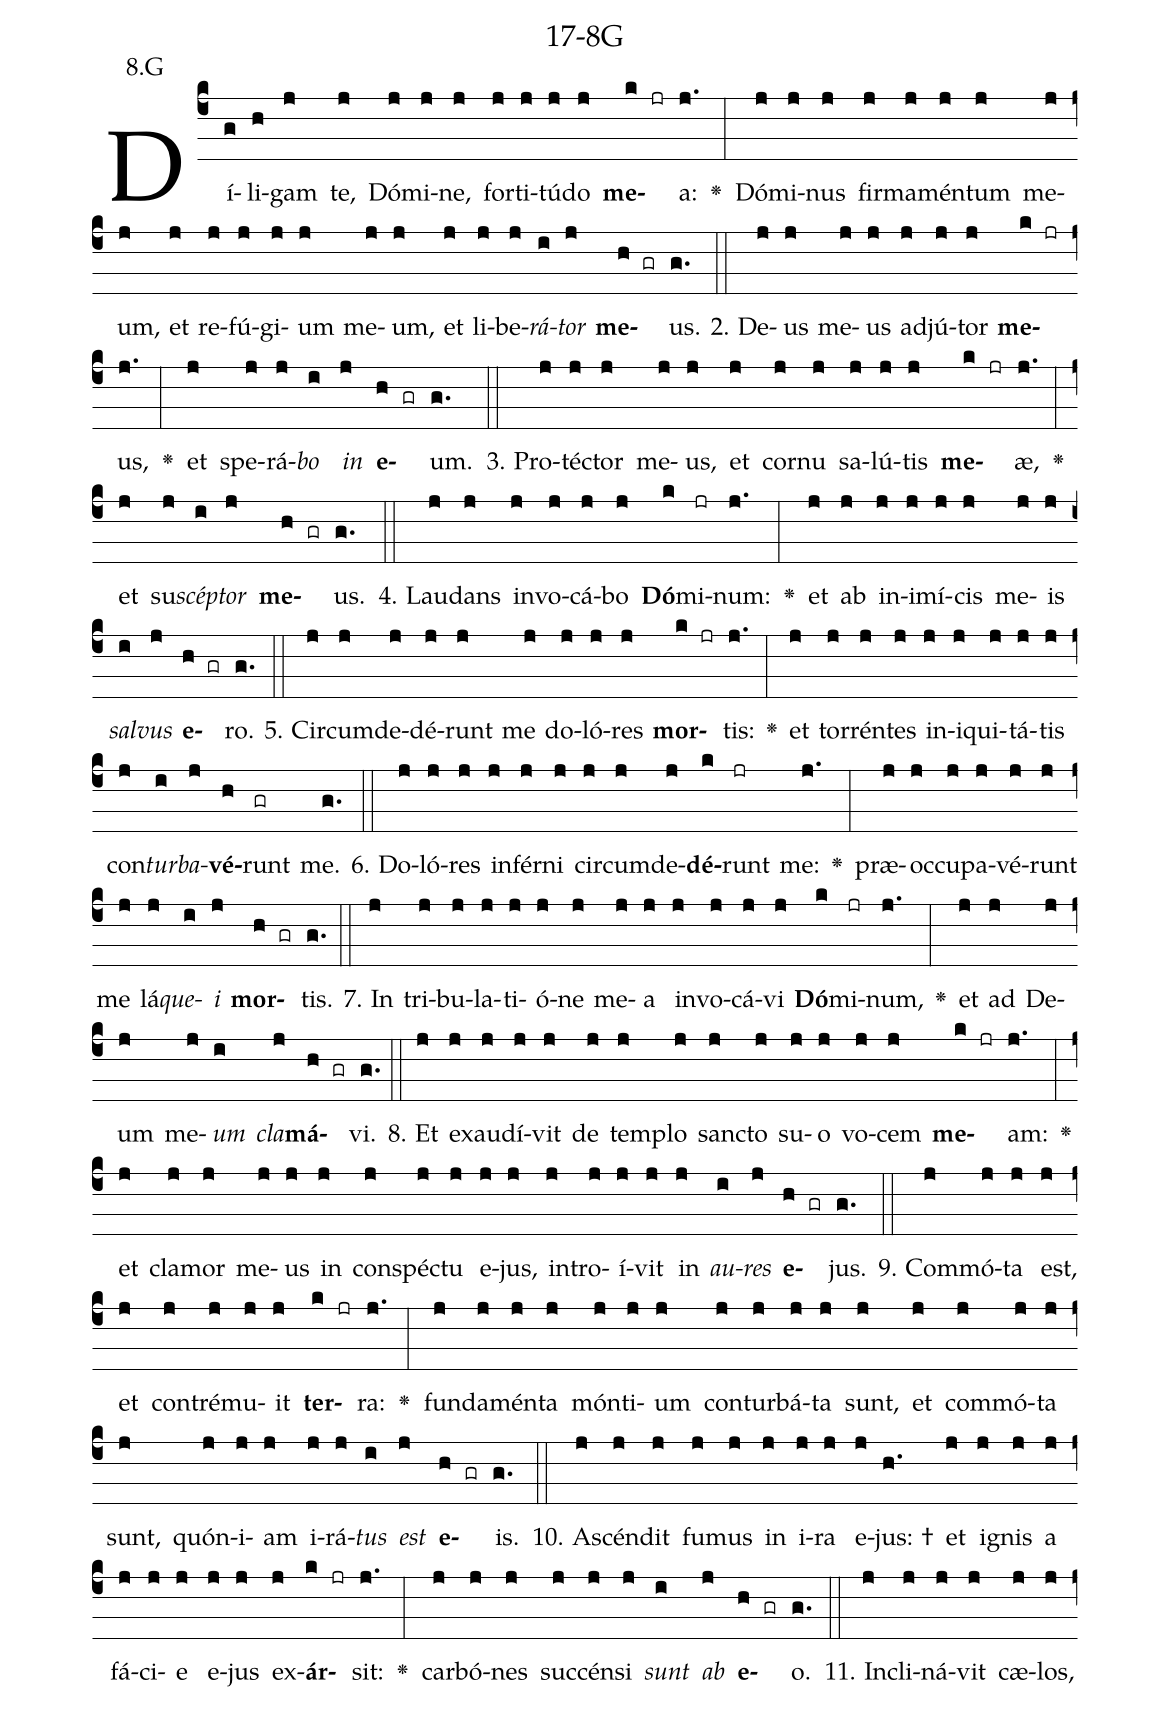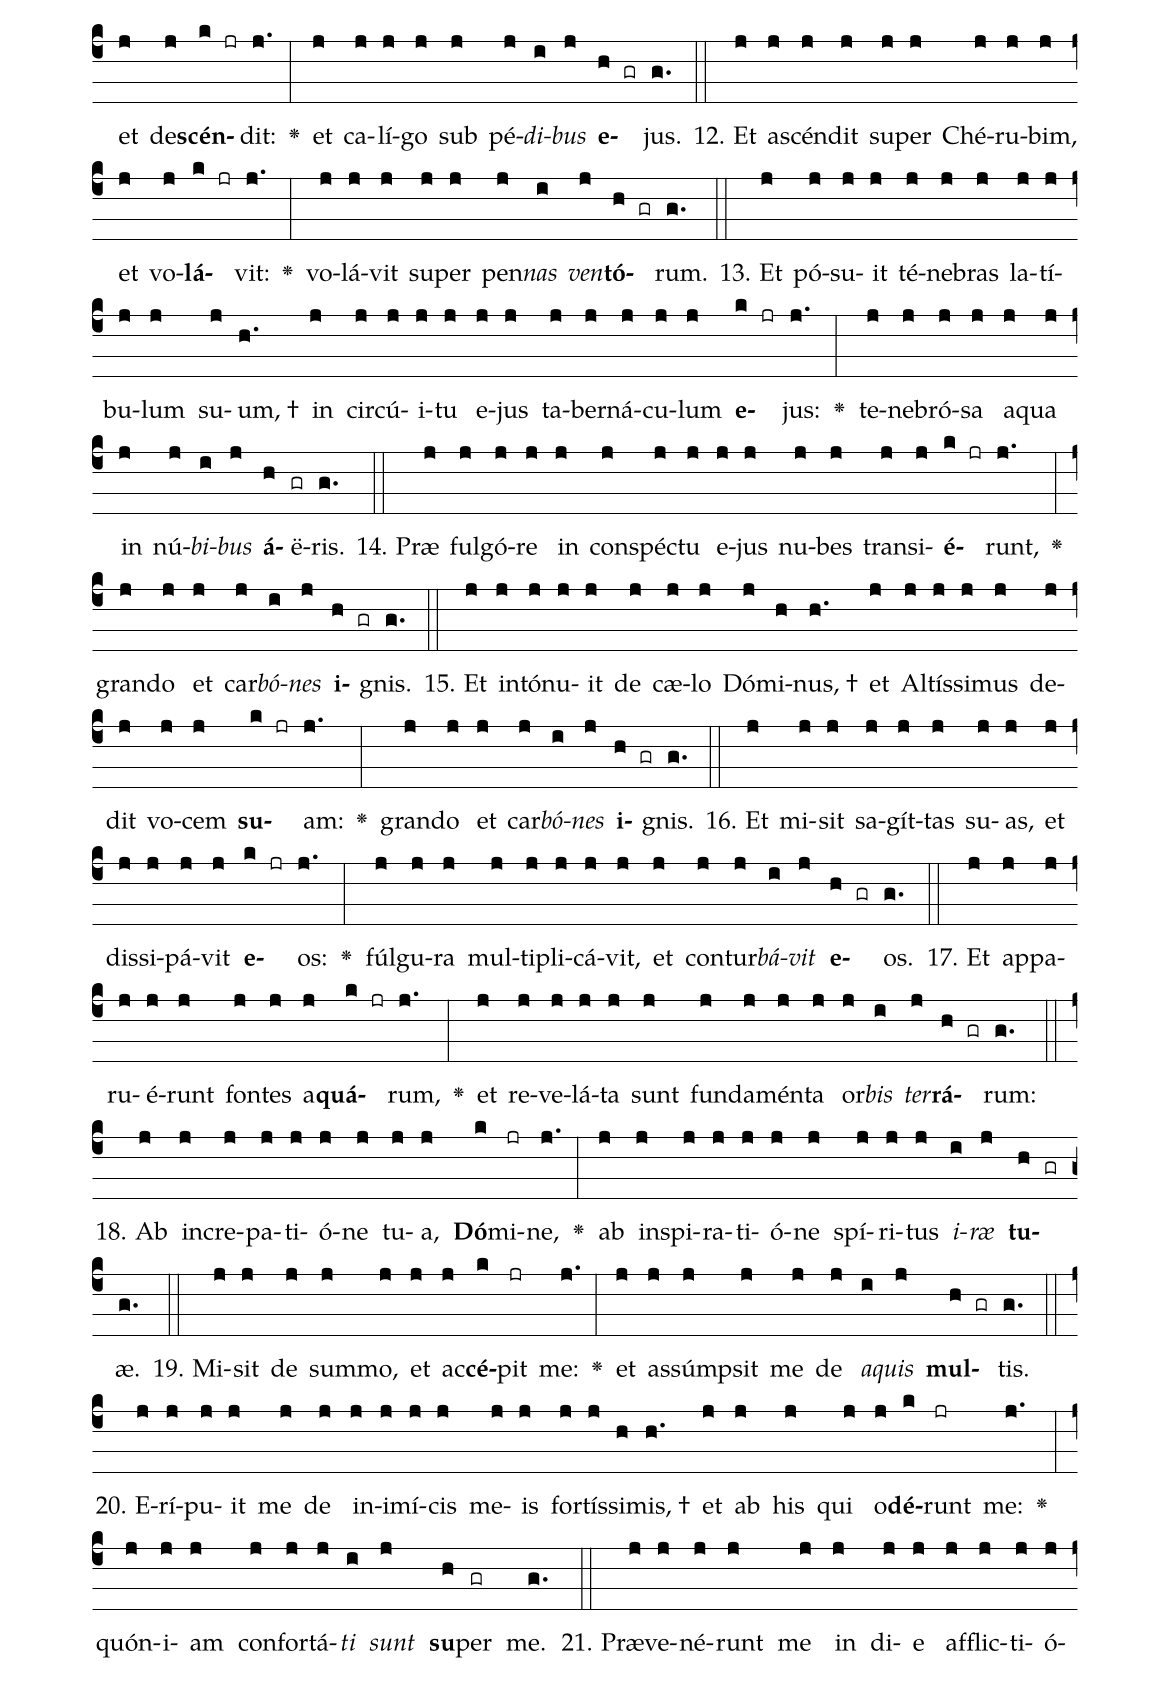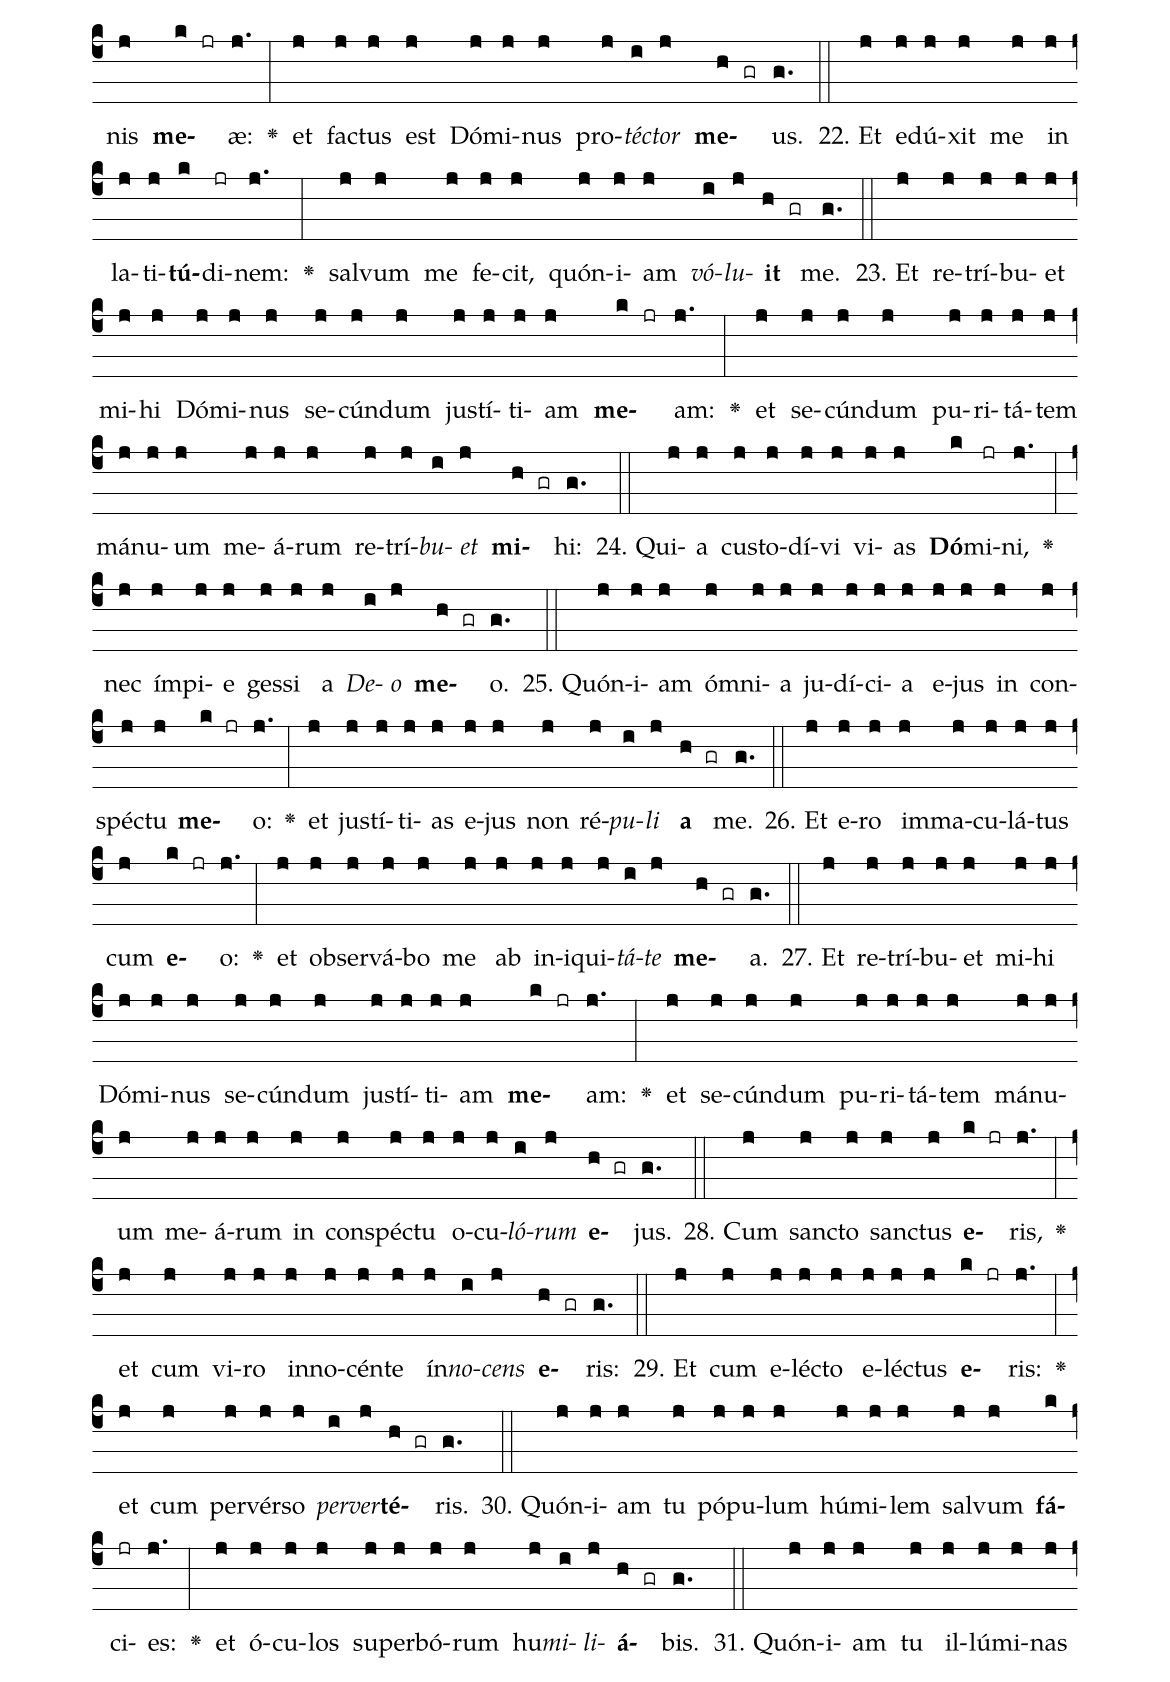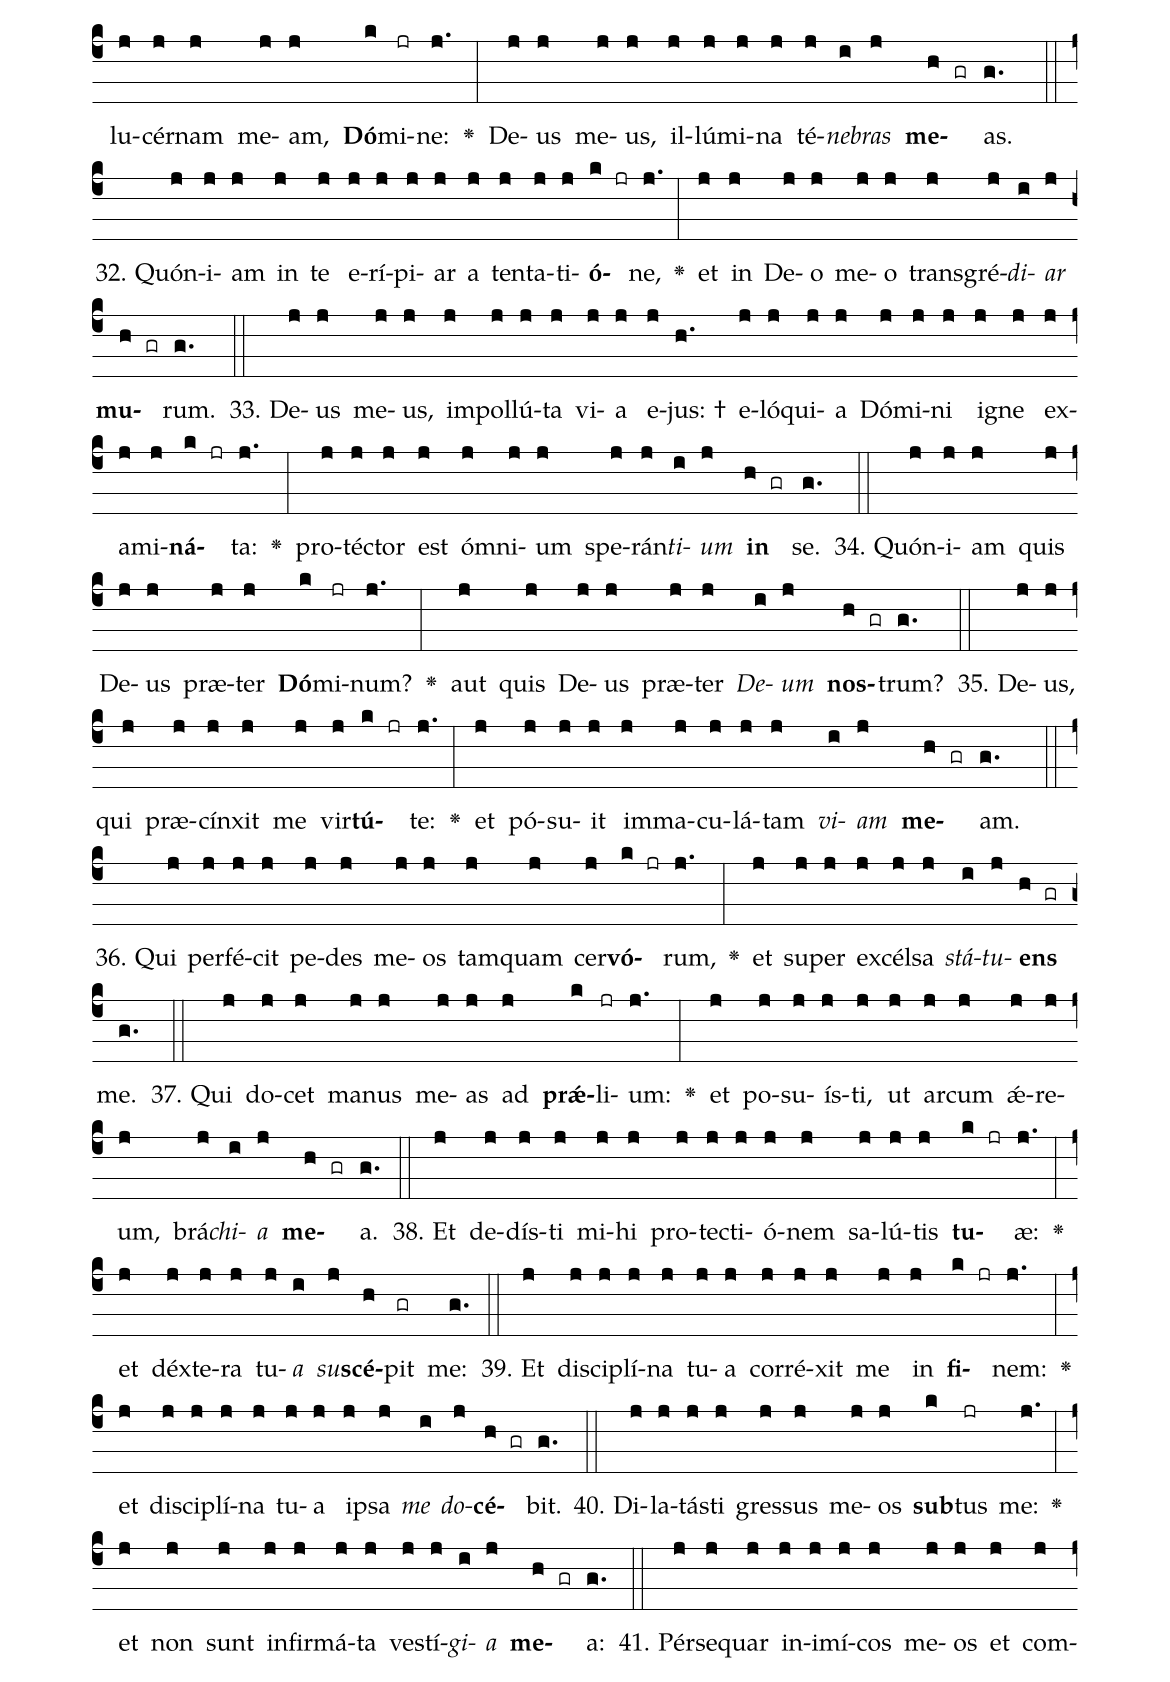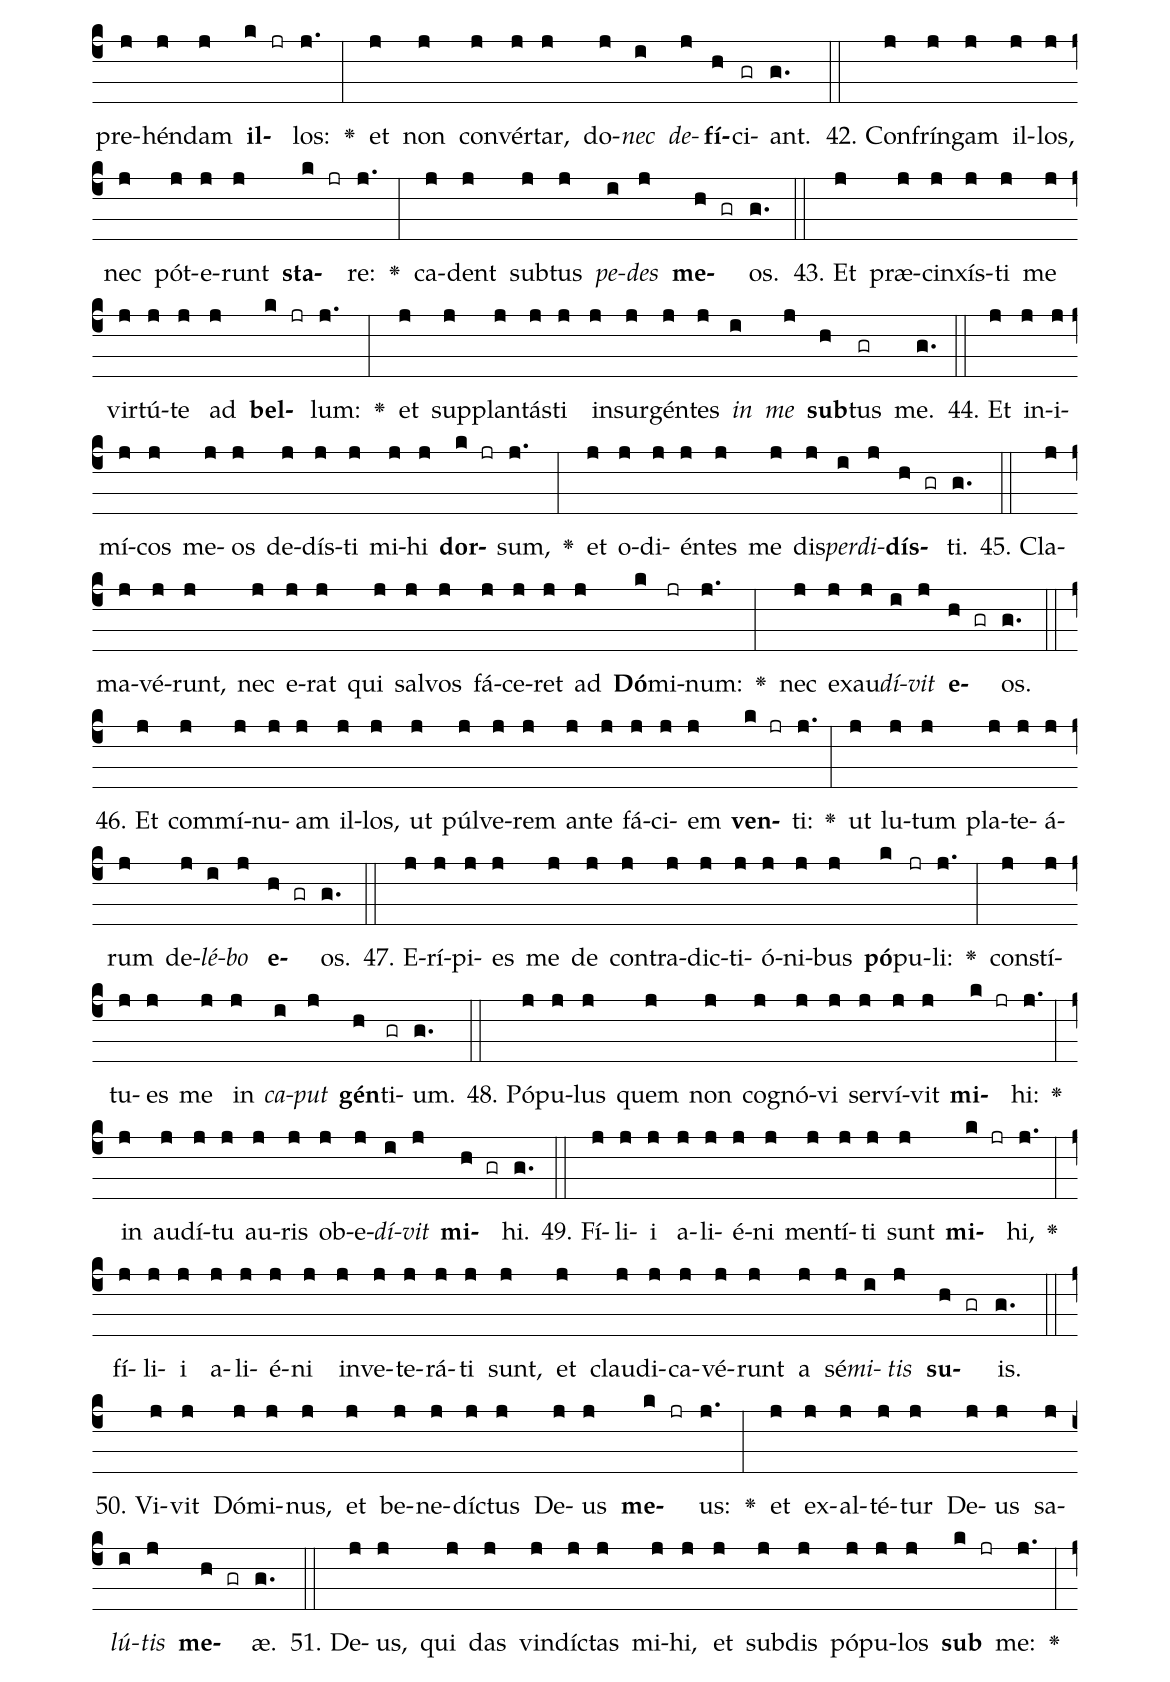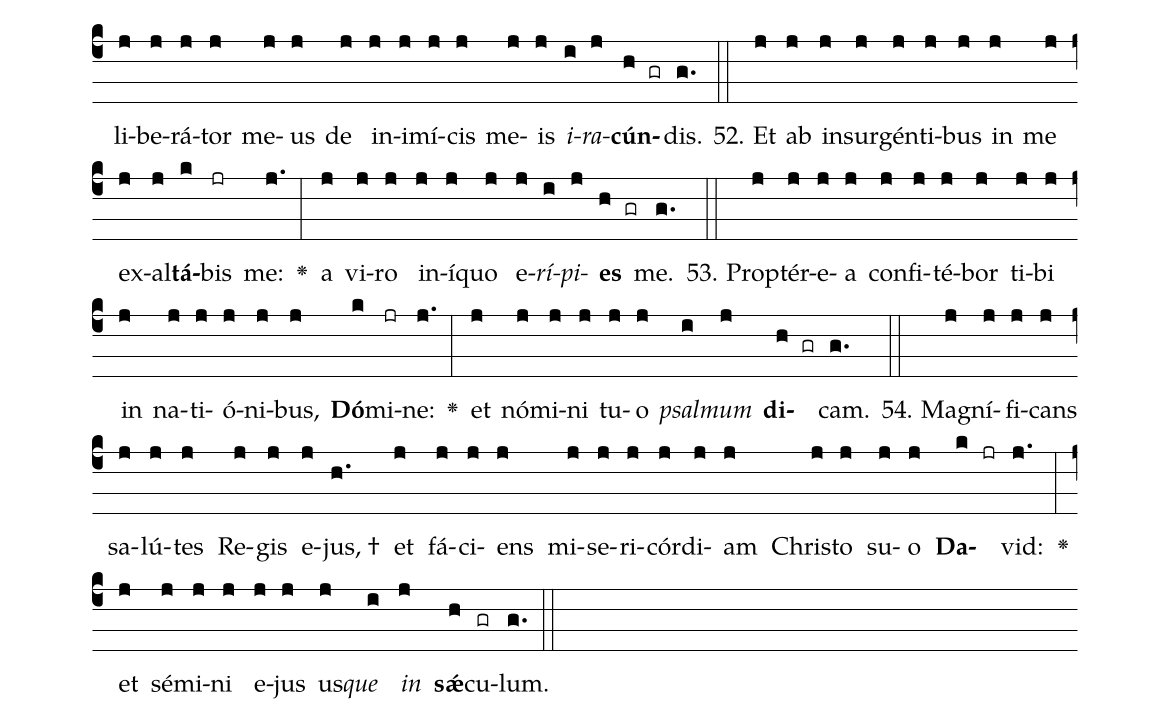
name: 17-8G;
annotation: 8.G;
%%
(c4)Dí(g)li(h)gam(j) te,(j) Dó(j)mi(j)ne,(j) for(j)ti(j)tú(j)do(j) <b>me</b>(k jr)a:(j.) <v>\greheightstar</v>(:) Dó(j)mi(j)nus(j) fir(j)ma(j)mén(j)tum(j) me(j)um,(j) et(j) re(j)fú(j)gi(j)um(j) me(j)um,(j) et(j) li(j)be(j)<i>rá</i>(i)<i>tor</i>(j) <b>me</b>(h gr)us.(g.) (::)
2. De(j)us(j) me(j)us(j) ad(j)jú(j)tor(j) <b>me</b>(k jr)us,(j.) <v>\greheightstar</v>(:) et(j) spe(j)rá(j)<i>bo</i>(i) <i>in</i>(j) <b>e</b>(h gr)um.(g.) (::)
3. Pro(j)téc(j)tor(j) me(j)us,(j) et(j) cor(j)nu(j) sa(j)lú(j)tis(j) <b>me</b>(k jr)æ,(j.) <v>\greheightstar</v>(:) et(j) su(j)<i>scép</i>(i)<i>tor</i>(j) <b>me</b>(h gr)us.(g.) (::)
4. Lau(j)dans(j) in(j)vo(j)cá(j)bo(j) <b>Dó</b>(k)mi(jr)num:(j.) <v>\greheightstar</v>(:) et(j) ab(j) in(j)i(j)mí(j)cis(j) me(j)is(j) <i>sal</i>(i)<i>vus</i>(j) <b>e</b>(h gr)ro.(g.) (::)
5. Cir(j)cum(j)de(j)dé(j)runt(j) me(j) do(j)ló(j)res(j) <b>mor</b>(k jr)tis:(j.) <v>\greheightstar</v>(:) et(j) tor(j)rén(j)tes(j) in(j)i(j)qui(j)tá(j)tis(j) con(j)<i>tur</i>(i)<i>ba</i>(j)<b>vé</b>(h)runt(gr) me.(g.) (::)
6. Do(j)ló(j)res(j) in(j)fér(j)ni(j) cir(j)cum(j)de(j)<b>dé</b>(k)runt(jr) me:(j.) <v>\greheightstar</v>(:) præ(j)oc(j)cu(j)pa(j)vé(j)runt(j) me(j) lá(j)<i>que</i>(i)<i>i</i>(j) <b>mor</b>(h gr)tis.(g.) (::)
7. In(j) tri(j)bu(j)la(j)ti(j)ó(j)ne(j) me(j)a(j) in(j)vo(j)cá(j)vi(j) <b>Dó</b>(k)mi(jr)num,(j.) <v>\greheightstar</v>(:) et(j) ad(j) De(j)um(j) me(j)<i>um</i>(i) <i>cla</i>(j)<b>má</b>(h gr)vi.(g.) (::)
8. Et(j) ex(j)au(j)dí(j)vit(j) de(j) tem(j)plo(j) sanc(j)to(j) su(j)o(j) vo(j)cem(j) <b>me</b>(k jr)am:(j.) <v>\greheightstar</v>(:) et(j) cla(j)mor(j) me(j)us(j) in(j) con(j)spéc(j)tu(j) e(j)jus,(j) in(j)tro(j)í(j)vit(j) in(j) <i>au</i>(i)<i>res</i>(j) <b>e</b>(h gr)jus.(g.) (::)
9. Com(j)mó(j)ta(j) est,(j) et(j) con(j)tré(j)mu(j)it(j) <b>ter</b>(k jr)ra:(j.) <v>\greheightstar</v>(:) fun(j)da(j)mén(j)ta(j) món(j)ti(j)um(j) con(j)tur(j)bá(j)ta(j) sunt,(j) et(j) com(j)mó(j)ta(j) sunt,(j) quón(j)i(j)am(j) i(j)rá(j)<i>tus</i>(i) <i>est</i>(j) <b>e</b>(h gr)is.(g.) (::)
10. A(j)scén(j)dit(j) fu(j)mus(j) in(j) i(j)ra(j) e(j)jus: †(h.) et(j) i(j)gnis(j) a(j) fá(j)ci(j)e(j) e(j)jus(j) ex(j)<b>ár</b>(k jr)sit:(j.) <v>\greheightstar</v>(:) car(j)bó(j)nes(j) suc(j)cén(j)si(j) <i>sunt</i>(i) <i>ab</i>(j) <b>e</b>(h gr)o.(g.) (::)
11. In(j)cli(j)ná(j)vit(j) cæ(j)los,(j) et(j) de(j)<b>scén</b>(k jr)dit:(j.) <v>\greheightstar</v>(:) et(j) ca(j)lí(j)go(j) sub(j) pé(j)<i>di</i>(i)<i>bus</i>(j) <b>e</b>(h gr)jus.(g.) (::)
12. Et(j) a(j)scén(j)dit(j) su(j)per(j) Ché(j)ru(j)bim,(j) et(j) vo(j)<b>lá</b>(k jr)vit:(j.) <v>\greheightstar</v>(:) vo(j)lá(j)vit(j) su(j)per(j) pen(j)<i>nas</i>(i) <i>ven</i>(j)<b>tó</b>(h gr)rum.(g.) (::)
13. Et(j) pó(j)su(j)it(j) té(j)ne(j)bras(j) la(j)tí(j)bu(j)lum(j) su(j)um, †(h.) in(j) cir(j)cú(j)i(j)tu(j) e(j)jus(j) ta(j)ber(j)ná(j)cu(j)lum(j) <b>e</b>(k jr)jus:(j.) <v>\greheightstar</v>(:) te(j)ne(j)bró(j)sa(j) a(j)qua(j) in(j) nú(j)<i>bi</i>(i)<i>bus</i>(j) <b>á</b>(h)ë(gr)ris.(g.) (::)
14. Præ(j) ful(j)gó(j)re(j) in(j) con(j)spéc(j)tu(j) e(j)jus(j) nu(j)bes(j) trans(j)i(j)<b>é</b>(k jr)runt,(j.) <v>\greheightstar</v>(:) gran(j)do(j) et(j) car(j)<i>bó</i>(i)<i>nes</i>(j) <b>i</b>(h gr)gnis.(g.) (::)
15. Et(j) in(j)tó(j)nu(j)it(j) de(j) cæ(j)lo(j) Dó(j)mi(h)nus, †(h.) et(j) Al(j)tís(j)si(j)mus(j) de(j)dit(j) vo(j)cem(j) <b>su</b>(k jr)am:(j.) <v>\greheightstar</v>(:) gran(j)do(j) et(j) car(j)<i>bó</i>(i)<i>nes</i>(j) <b>i</b>(h gr)gnis.(g.) (::)
16. Et(j) mi(j)sit(j) sa(j)gít(j)tas(j) su(j)as,(j) et(j) dis(j)si(j)pá(j)vit(j) <b>e</b>(k jr)os:(j.) <v>\greheightstar</v>(:) fúl(j)gu(j)ra(j) mul(j)ti(j)pli(j)cá(j)vit,(j) et(j) con(j)tur(j)<i>bá</i>(i)<i>vit</i>(j) <b>e</b>(h gr)os.(g.) (::)
17. Et(j) ap(j)pa(j)ru(j)é(j)runt(j) fon(j)tes(j) a(j)<b>quá</b>(k jr)rum,(j.) <v>\greheightstar</v>(:) et(j) re(j)ve(j)lá(j)ta(j) sunt(j) fun(j)da(j)mén(j)ta(j) or(j)<i>bis</i>(i) <i>ter</i>(j)<b>rá</b>(h gr)rum:(g.) (::)
18. Ab(j) in(j)cre(j)pa(j)ti(j)ó(j)ne(j) tu(j)a,(j) <b>Dó</b>(k)mi(jr)ne,(j.) <v>\greheightstar</v>(:) ab(j) in(j)spi(j)ra(j)ti(j)ó(j)ne(j) spí(j)ri(j)tus(j) <i>i</i>(i)<i>ræ</i>(j) <b>tu</b>(h gr)æ.(g.) (::)
19. Mi(j)sit(j) de(j) sum(j)mo,(j) et(j) ac(j)<b>cé</b>(k)pit(jr) me:(j.) <v>\greheightstar</v>(:) et(j) as(j)súmp(j)sit(j) me(j) de(j) <i>a</i>(i)<i>quis</i>(j) <b>mul</b>(h gr)tis.(g.) (::)
20. E(j)rí(j)pu(j)it(j) me(j) de(j) in(j)i(j)mí(j)cis(j) me(j)is(j) for(j)tís(j)si(h)mis, †(h.) et(j) ab(j) his(j) qui(j) o(j)<b>dé</b>(k)runt(jr) me:(j.) <v>\greheightstar</v>(:) quón(j)i(j)am(j) con(j)for(j)tá(j)<i>ti</i>(i) <i>sunt</i>(j) <b>su</b>(h)per(gr) me.(g.) (::)
21. Præ(j)ve(j)né(j)runt(j) me(j) in(j) di(j)e(j) af(j)flic(j)ti(j)ó(j)nis(j) <b>me</b>(k jr)æ:(j.) <v>\greheightstar</v>(:) et(j) fac(j)tus(j) est(j) Dó(j)mi(j)nus(j) pro(j)<i>téc</i>(i)<i>tor</i>(j) <b>me</b>(h gr)us.(g.) (::)
22. Et(j) e(j)dú(j)xit(j) me(j) in(j) la(j)ti(j)<b>tú</b>(k)di(jr)nem:(j.) <v>\greheightstar</v>(:) sal(j)vum(j) me(j) fe(j)cit,(j) quón(j)i(j)am(j) <i>vó</i>(i)<i>lu</i>(j)<b>it</b>(h gr) me.(g.) (::)
23. Et(j) re(j)trí(j)bu(j)et(j) mi(j)hi(j) Dó(j)mi(j)nus(j) se(j)cún(j)dum(j) jus(j)tí(j)ti(j)am(j) <b>me</b>(k jr)am:(j.) <v>\greheightstar</v>(:) et(j) se(j)cún(j)dum(j) pu(j)ri(j)tá(j)tem(j) má(j)nu(j)um(j) me(j)á(j)rum(j) re(j)trí(j)<i>bu</i>(i)<i>et</i>(j) <b>mi</b>(h gr)hi:(g.) (::)
24. Qui(j)a(j) cus(j)to(j)dí(j)vi(j) vi(j)as(j) <b>Dó</b>(k)mi(jr)ni,(j.) <v>\greheightstar</v>(:) nec(j) ím(j)pi(j)e(j) ges(j)si(j) a(j) <i>De</i>(i)<i>o</i>(j) <b>me</b>(h gr)o.(g.) (::)
25. Quón(j)i(j)am(j) óm(j)ni(j)a(j) ju(j)dí(j)ci(j)a(j) e(j)jus(j) in(j) con(j)spéc(j)tu(j) <b>me</b>(k jr)o:(j.) <v>\greheightstar</v>(:) et(j) jus(j)tí(j)ti(j)as(j) e(j)jus(j) non(j) ré(j)<i>pu</i>(i)<i>li</i>(j) <b>a</b>(h gr) me.(g.) (::)
26. Et(j) e(j)ro(j) im(j)ma(j)cu(j)lá(j)tus(j) cum(j) <b>e</b>(k jr)o:(j.) <v>\greheightstar</v>(:) et(j) ob(j)ser(j)vá(j)bo(j) me(j) ab(j) in(j)i(j)qui(j)<i>tá</i>(i)<i>te</i>(j) <b>me</b>(h gr)a.(g.) (::)
27. Et(j) re(j)trí(j)bu(j)et(j) mi(j)hi(j) Dó(j)mi(j)nus(j) se(j)cún(j)dum(j) jus(j)tí(j)ti(j)am(j) <b>me</b>(k jr)am:(j.) <v>\greheightstar</v>(:) et(j) se(j)cún(j)dum(j) pu(j)ri(j)tá(j)tem(j) má(j)nu(j)um(j) me(j)á(j)rum(j) in(j) con(j)spéc(j)tu(j) o(j)cu(j)<i>ló</i>(i)<i>rum</i>(j) <b>e</b>(h gr)jus.(g.) (::)
28. Cum(j) sanc(j)to(j) sanc(j)tus(j) <b>e</b>(k jr)ris,(j.) <v>\greheightstar</v>(:) et(j) cum(j) vi(j)ro(j) in(j)no(j)cén(j)te(j) ín(j)<i>no</i>(i)<i>cens</i>(j) <b>e</b>(h gr)ris:(g.) (::)
29. Et(j) cum(j) e(j)léc(j)to(j) e(j)léc(j)tus(j) <b>e</b>(k jr)ris:(j.) <v>\greheightstar</v>(:) et(j) cum(j) per(j)vér(j)so(j) <i>per</i>(i)<i>ver</i>(j)<b>té</b>(h gr)ris.(g.) (::)
30. Quón(j)i(j)am(j) tu(j) pó(j)pu(j)lum(j) hú(j)mi(j)lem(j) sal(j)vum(j) <b>fá</b>(k)ci(jr)es:(j.) <v>\greheightstar</v>(:) et(j) ó(j)cu(j)los(j) su(j)per(j)bó(j)rum(j) hu(j)<i>mi</i>(i)<i>li</i>(j)<b>á</b>(h gr)bis.(g.) (::)
31. Quón(j)i(j)am(j) tu(j) il(j)lú(j)mi(j)nas(j) lu(j)cér(j)nam(j) me(j)am,(j) <b>Dó</b>(k)mi(jr)ne:(j.) <v>\greheightstar</v>(:) De(j)us(j) me(j)us,(j) il(j)lú(j)mi(j)na(j) té(j)<i>ne</i>(i)<i>bras</i>(j) <b>me</b>(h gr)as.(g.) (::)
32. Quón(j)i(j)am(j) in(j) te(j) e(j)rí(j)pi(j)ar(j) a(j) ten(j)ta(j)ti(j)<b>ó</b>(k jr)ne,(j.) <v>\greheightstar</v>(:) et(j) in(j) De(j)o(j) me(j)o(j) trans(j)gré(j)<i>di</i>(i)<i>ar</i>(j) <b>mu</b>(h gr)rum.(g.) (::)
33. De(j)us(j) me(j)us,(j) im(j)pol(j)lú(j)ta(j) vi(j)a(j) e(j)jus: †(h.) e(j)ló(j)qui(j)a(j) Dó(j)mi(j)ni(j) i(j)gne(j) ex(j)a(j)mi(j)<b>ná</b>(k jr)ta:(j.) <v>\greheightstar</v>(:) pro(j)téc(j)tor(j) est(j) óm(j)ni(j)um(j) spe(j)rán(j)<i>ti</i>(i)<i>um</i>(j) <b>in</b>(h gr) se.(g.) (::)
34. Quón(j)i(j)am(j) quis(j) De(j)us(j) præ(j)ter(j) <b>Dó</b>(k)mi(jr)num?(j.) <v>\greheightstar</v>(:) aut(j) quis(j) De(j)us(j) præ(j)ter(j) <i>De</i>(i)<i>um</i>(j) <b>nos</b>(h gr)trum?(g.) (::)
35. De(j)us,(j) qui(j) præ(j)cín(j)xit(j) me(j) vir(j)<b>tú</b>(k jr)te:(j.) <v>\greheightstar</v>(:) et(j) pó(j)su(j)it(j) im(j)ma(j)cu(j)lá(j)tam(j) <i>vi</i>(i)<i>am</i>(j) <b>me</b>(h gr)am.(g.) (::)
36. Qui(j) per(j)fé(j)cit(j) pe(j)des(j) me(j)os(j) tam(j)quam(j) cer(j)<b>vó</b>(k jr)rum,(j.) <v>\greheightstar</v>(:) et(j) su(j)per(j) ex(j)cél(j)sa(j) <i>stá</i>(i)<i>tu</i>(j)<b>ens</b>(h gr) me.(g.) (::)
37. Qui(j) do(j)cet(j) ma(j)nus(j) me(j)as(j) ad(j) <b>prǽ</b>(k)li(jr)um:(j.) <v>\greheightstar</v>(:) et(j) po(j)su(j)ís(j)ti,(j) ut(j) ar(j)cum(j) ǽ(j)re(j)um,(j) brá(j)<i>chi</i>(i)<i>a</i>(j) <b>me</b>(h gr)a.(g.) (::)
38. Et(j) de(j)dís(j)ti(j) mi(j)hi(j) pro(j)tec(j)ti(j)ó(j)nem(j) sa(j)lú(j)tis(j) <b>tu</b>(k jr)æ:(j.) <v>\greheightstar</v>(:) et(j) déx(j)te(j)ra(j) tu(j)<i>a</i>(i) <i>su</i>(j)<b>scé</b>(h)pit(gr) me:(g.) (::)
39. Et(j) di(j)sci(j)plí(j)na(j) tu(j)a(j) cor(j)ré(j)xit(j) me(j) in(j) <b>fi</b>(k jr)nem:(j.) <v>\greheightstar</v>(:) et(j) di(j)sci(j)plí(j)na(j) tu(j)a(j) ip(j)sa(j) <i>me</i>(i) <i>do</i>(j)<b>cé</b>(h gr)bit.(g.) (::)
40. Di(j)la(j)tás(j)ti(j) gres(j)sus(j) me(j)os(j) <b>sub</b>(k)tus(jr) me:(j.) <v>\greheightstar</v>(:) et(j) non(j) sunt(j) in(j)fir(j)má(j)ta(j) ves(j)tí(j)<i>gi</i>(i)<i>a</i>(j) <b>me</b>(h gr)a:(g.) (::)
41. Pér(j)se(j)quar(j) in(j)i(j)mí(j)cos(j) me(j)os(j) et(j) com(j)pre(j)hén(j)dam(j) <b>il</b>(k jr)los:(j.) <v>\greheightstar</v>(:) et(j) non(j) con(j)vér(j)tar,(j) do(j)<i>nec</i>(i) <i>de</i>(j)<b>fí</b>(h)ci(gr)ant.(g.) (::)
42. Con(j)frín(j)gam(j) il(j)los,(j) nec(j) pót(j)e(j)runt(j) <b>sta</b>(k jr)re:(j.) <v>\greheightstar</v>(:) ca(j)dent(j) sub(j)tus(j) <i>pe</i>(i)<i>des</i>(j) <b>me</b>(h gr)os.(g.) (::)
43. Et(j) præ(j)cin(j)xís(j)ti(j) me(j) vir(j)tú(j)te(j) ad(j) <b>bel</b>(k jr)lum:(j.) <v>\greheightstar</v>(:) et(j) sup(j)plan(j)tás(j)ti(j) in(j)sur(j)gén(j)tes(j) <i>in</i>(i) <i>me</i>(j) <b>sub</b>(h)tus(gr) me.(g.) (::)
44. Et(j) in(j)i(j)mí(j)cos(j) me(j)os(j) de(j)dís(j)ti(j) mi(j)hi(j) <b>dor</b>(k jr)sum,(j.) <v>\greheightstar</v>(:) et(j) o(j)di(j)én(j)tes(j) me(j) dis(j)<i>per</i>(i)<i>di</i>(j)<b>dís</b>(h gr)ti.(g.) (::)
45. Cla(j)ma(j)vé(j)runt,(j) nec(j) e(j)rat(j) qui(j) sal(j)vos(j) fá(j)ce(j)ret(j) ad(j) <b>Dó</b>(k)mi(jr)num:(j.) <v>\greheightstar</v>(:) nec(j) ex(j)au(j)<i>dí</i>(i)<i>vit</i>(j) <b>e</b>(h gr)os.(g.) (::)
46. Et(j) com(j)mí(j)nu(j)am(j) il(j)los,(j) ut(j) púl(j)ve(j)rem(j) an(j)te(j) fá(j)ci(j)em(j) <b>ven</b>(k jr)ti:(j.) <v>\greheightstar</v>(:) ut(j) lu(j)tum(j) pla(j)te(j)á(j)rum(j) de(j)<i>lé</i>(i)<i>bo</i>(j) <b>e</b>(h gr)os.(g.) (::)
47. E(j)rí(j)pi(j)es(j) me(j) de(j) con(j)tra(j)dic(j)ti(j)ó(j)ni(j)bus(j) <b>pó</b>(k)pu(jr)li:(j.) <v>\greheightstar</v>(:) con(j)stí(j)tu(j)es(j) me(j) in(j) <i>ca</i>(i)<i>put</i>(j) <b>gén</b>(h)ti(gr)um.(g.) (::)
48. Pó(j)pu(j)lus(j) quem(j) non(j) co(j)gnó(j)vi(j) ser(j)ví(j)vit(j) <b>mi</b>(k jr)hi:(j.) <v>\greheightstar</v>(:) in(j) au(j)dí(j)tu(j) au(j)ris(j) ob(j)e(j)<i>dí</i>(i)<i>vit</i>(j) <b>mi</b>(h gr)hi.(g.) (::)
49. Fí(j)li(j)i(j) a(j)li(j)é(j)ni(j) men(j)tí(j)ti(j) sunt(j) <b>mi</b>(k jr)hi,(j.) <v>\greheightstar</v>(:) fí(j)li(j)i(j) a(j)li(j)é(j)ni(j) in(j)ve(j)te(j)rá(j)ti(j) sunt,(j) et(j) clau(j)di(j)ca(j)vé(j)runt(j) a(j) sé(j)<i>mi</i>(i)<i>tis</i>(j) <b>su</b>(h gr)is.(g.) (::)
50. Vi(j)vit(j) Dó(j)mi(j)nus,(j) et(j) be(j)ne(j)díc(j)tus(j) De(j)us(j) <b>me</b>(k jr)us:(j.) <v>\greheightstar</v>(:) et(j) ex(j)al(j)té(j)tur(j) De(j)us(j) sa(j)<i>lú</i>(i)<i>tis</i>(j) <b>me</b>(h gr)æ.(g.) (::)
51. De(j)us,(j) qui(j) das(j) vin(j)díc(j)tas(j) mi(j)hi,(j) et(j) sub(j)dis(j) pó(j)pu(j)los(j) <b>sub</b>(k jr) me:(j.) <v>\greheightstar</v>(:) li(j)be(j)rá(j)tor(j) me(j)us(j) de(j) in(j)i(j)mí(j)cis(j) me(j)is(j) <i>i</i>(i)<i>ra</i>(j)<b>cún</b>(h gr)dis.(g.) (::)
52. Et(j) ab(j) in(j)sur(j)gén(j)ti(j)bus(j) in(j) me(j) ex(j)al(j)<b>tá</b>(k)bis(jr) me:(j.) <v>\greheightstar</v>(:) a(j) vi(j)ro(j) in(j)í(j)quo(j) e(j)<i>rí</i>(i)<i>pi</i>(j)<b>es</b>(h gr) me.(g.) (::)
53. Prop(j)tér(j)e(j)a(j) con(j)fi(j)té(j)bor(j) ti(j)bi(j) in(j) na(j)ti(j)ó(j)ni(j)bus,(j) <b>Dó</b>(k)mi(jr)ne:(j.) <v>\greheightstar</v>(:) et(j) nó(j)mi(j)ni(j) tu(j)o(j) <i>psal</i>(i)<i>mum</i>(j) <b>di</b>(h gr)cam.(g.) (::)
54. Ma(j)gní(j)fi(j)cans(j) sa(j)lú(j)tes(j) Re(j)gis(j) e(j)jus, †(h.) et(j) fá(j)ci(j)ens(j) mi(j)se(j)ri(j)cór(j)di(j)am(j) Chris(j)to(j) su(j)o(j) <b>Da</b>(k jr)vid:(j.) <v>\greheightstar</v>(:) et(j) sé(j)mi(j)ni(j) e(j)jus(j) us(j)<i>que</i>(i) <i>in</i>(j) <b>sǽ</b>(h)cu(gr)lum.(g.) (::)
